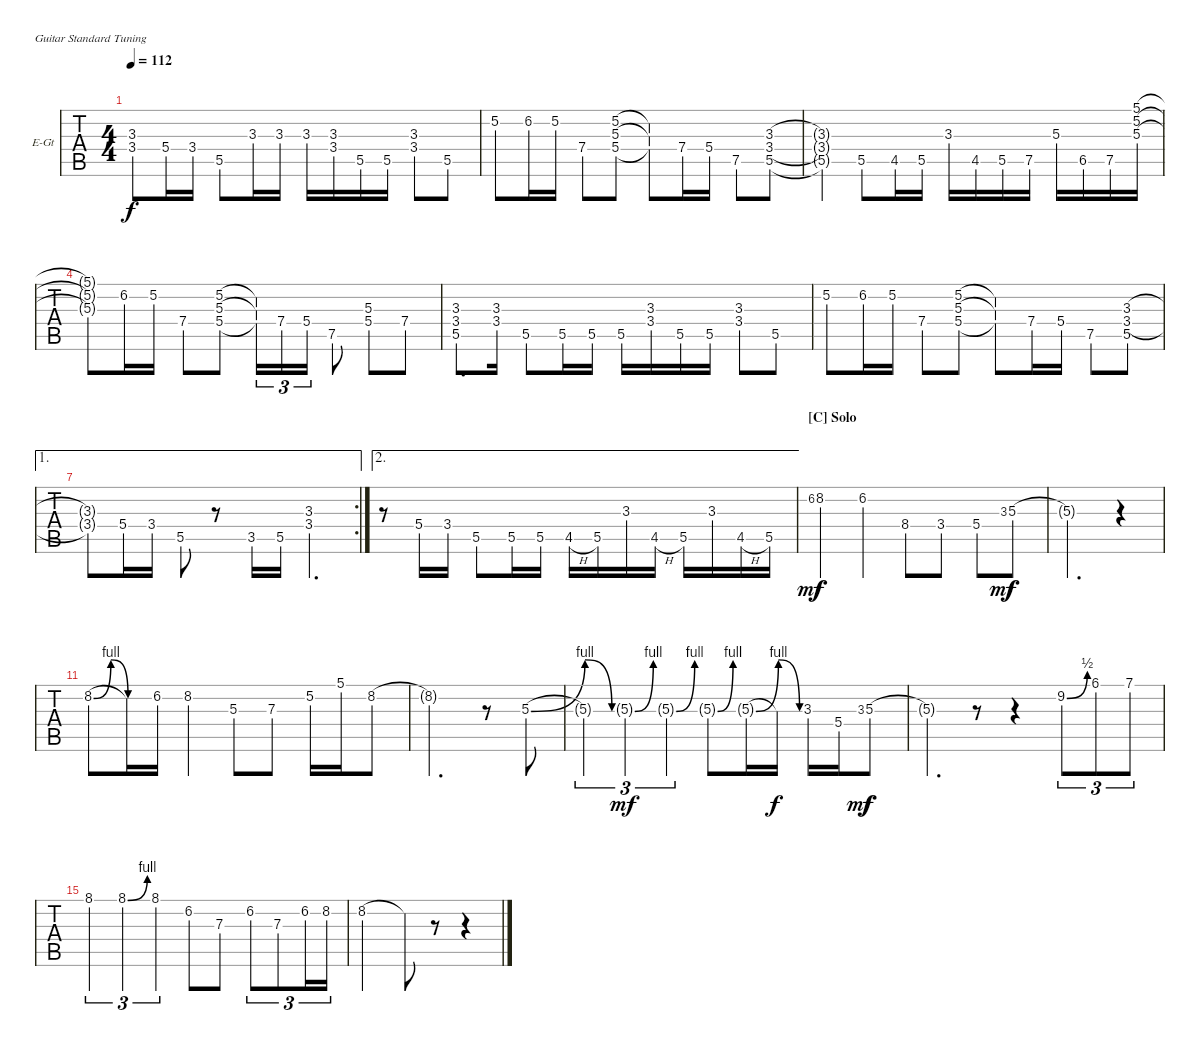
\bracketExtendMode nobrackets
\firstSystemTrackNameOrientation horizontal
\otherSystemsTrackNameOrientation horizontal
\defaultBarNumberDisplay FirstOfSystem
\track ("Guitar 1" "E-Gt") {instrument distortionguitar}
\staff {tabs}
\tuning (E4 B3 G3 D3 A2 E2)
\ts (4 4)
\tempo 112
\clef g2
\ks c
(3.3 3.4).8{lyrics (0 "") lyrics (1 "") lyrics (2 "") lyrics (3 "") lyrics (4 "") dy f} 5.4.16{lyrics (0 "") lyrics (1 "") lyrics (2 "") lyrics (3 "") lyrics (4 "")} 3.4.16{lyrics (0 "") lyrics (1 "") lyrics (2 "") lyrics (3 "") lyrics (4 "")} 5.5.8{lyrics (0 "") lyrics (1 "") lyrics (2 "") lyrics (3 "") lyrics (4 "")} 3.3.16 3.3.16 3.3.16 (3.3 3.4).16 5.5.16 5.5.16 (3.3 3.4).8 5.5.8 |
5.2.8{lyrics (0 "") lyrics (1 "") lyrics (2 "") lyrics (3 "") lyrics (4 "")} 6.2.16{lyrics (0 "") lyrics (1 "") lyrics (2 "") lyrics (3 "") lyrics (4 "")} 5.2.16{lyrics (0 "") lyrics (1 "") lyrics (2 "") lyrics (3 "") lyrics (4 "")} 7.4.8{lyrics (0 "") lyrics (1 "") lyrics (2 "") lyrics (3 "") lyrics (4 "")} (5.2 5.3 5.4).8 (5.2{t} 5.3{t} 5.4{t}).8 7.4.16 5.4.16 7.5.8 (3.3 3.4 5.5).8 |
(3.3{t} 3.4{t} 5.5{t}).4{lyrics (0 "") lyrics (1 "") lyrics (2 "") lyrics (3 "") lyrics (4 "")} 5.5.8{lyrics (0 "") lyrics (1 "") lyrics (2 "") lyrics (3 "") lyrics (4 "")} 4.5.16{lyrics (0 "") lyrics (1 "") lyrics (2 "") lyrics (3 "") lyrics (4 "")} 5.5.16{lyrics (0 "") lyrics (1 "") lyrics (2 "") lyrics (3 "") lyrics (4 "")} 3.3.16 4.5.16 5.5.16 7.5.16 5.3.16 6.5.16 7.5.16 (5.1 5.2 5.3).16 |
(5.1{t} 5.2{t} 5.3{t}).8{lyrics (0 "") lyrics (1 "") lyrics (2 "") lyrics (3 "") lyrics (4 "")} 6.2.16{lyrics (0 "") lyrics (1 "") lyrics (2 "") lyrics (3 "") lyrics (4 "")} 5.2.16{lyrics (0 "") lyrics (1 "") lyrics (2 "") lyrics (3 "") lyrics (4 "")} 7.4.8{lyrics (0 "") lyrics (1 "") lyrics (2 "") lyrics (3 "") lyrics (4 "")} (5.2 5.3 5.4).8 (5.2{t} 5.3{t} 5.4{t}).16{tu (3 2)} 7.4.16{tu (3 2)} 5.4.16{tu (3 2)} 7.5.8 (5.3 5.4).8 7.4.8 |
(3.3 3.4 5.5).8{d lyrics (0 "") lyrics (1 "") lyrics (2 "") lyrics (3 "") lyrics (4 "")} (3.3 3.4).16{lyrics (0 "") lyrics (1 "") lyrics (2 "") lyrics (3 "") lyrics (4 "")} 5.5.8{lyrics (0 "") lyrics (1 "") lyrics (2 "") lyrics (3 "") lyrics (4 "")} 5.5.16{lyrics (0 "") lyrics (1 "") lyrics (2 "") lyrics (3 "") lyrics (4 "")} 5.5.16 5.5.16 (3.3 3.4).16 5.5.16 5.5.16 (3.3 3.4).8 5.5.8 |
5.2.8{lyrics (0 "") lyrics (1 "") lyrics (2 "") lyrics (3 "") lyrics (4 "")} 6.2.16{lyrics (0 "") lyrics (1 "") lyrics (2 "") lyrics (3 "") lyrics (4 "")} 5.2.16{lyrics (0 "") lyrics (1 "") lyrics (2 "") lyrics (3 "") lyrics (4 "")} 7.4.8{lyrics (0 "") lyrics (1 "") lyrics (2 "") lyrics (3 "") lyrics (4 "")} (5.2 5.3 5.4).8 (5.2{t} 5.3{t} 5.4{t}).8 7.4.16 5.4.16 7.5.8 (3.3 3.4 5.5).8 |
\ae 1
\rc 2
(3.3{t} 3.4{t}).8{lyrics (0 "") lyrics (1 "") lyrics (2 "") lyrics (3 "") lyrics (4 "")} 5.4.16{lyrics (0 "") lyrics (1 "") lyrics (2 "") lyrics (3 "") lyrics (4 "")} 3.4.16{lyrics (0 "") lyrics (1 "") lyrics (2 "") lyrics (3 "") lyrics (4 "")} 5.5.8{lyrics (0 "") lyrics (1 "") lyrics (2 "") lyrics (3 "") lyrics (4 "")} r.8 3.5.16 5.5.16 (3.4 3.3).4{d} |
\ae 2
r.8{lyrics (0 "") lyrics (1 "") lyrics (2 "") lyrics (3 "") lyrics (4 "")} 5.4.16{lyrics (0 "") lyrics (1 "") lyrics (2 "") lyrics (3 "") lyrics (4 "")} 3.4.16{lyrics (0 "") lyrics (1 "") lyrics (2 "") lyrics (3 "") lyrics (4 "")} 5.5.8{lyrics (0 "") lyrics (1 "") lyrics (2 "") lyrics (3 "") lyrics (4 "")} 5.5.16 5.5.16 4.5{h}.16 5.5.16 3.3.16 4.5{h}.16 5.5.16 3.3.16 4.5{h}.16 5.5.16 |
\section ("C" "Solo")
6.2.8{lyrics (0 "") lyrics (1 "") lyrics (2 "") lyrics (3 "") lyrics (4 "") gr dy mf} 8.2.4{lyrics (0 "") lyrics (1 "") lyrics (2 "") lyrics (3 "") lyrics (4 "") dy f} 6.2.4{lyrics (0 "") lyrics (1 "") lyrics (2 "") lyrics (3 "") lyrics (4 "")} 8.4.8{lyrics (0 "") lyrics (1 "") lyrics (2 "") lyrics (3 "") lyrics (4 "")} 3.4.8 5.4.8 3.3.8{gr dy mf} 5.3.8{dy f} |
5.3{t}.2{d lyrics (0 "") lyrics (1 "") lyrics (2 "") lyrics (3 "") lyrics (4 "")} r.4 |
8.2{be (bendrelease 0 0 30 4 30 4 60 0)}.8{lyrics (0 "") lyrics (1 "") lyrics (2 "") lyrics (3 "") lyrics (4 "")} 8.2{be (hold 0 0 60 0) t}.16{lyrics (0 "") lyrics (1 "") lyrics (2 "") lyrics (3 "") lyrics (4 "")} 6.2.16{lyrics (0 "") lyrics (1 "") lyrics (2 "") lyrics (3 "") lyrics (4 "")} 8.2.4{lyrics (0 "") lyrics (1 "") lyrics (2 "") lyrics (3 "") lyrics (4 "")} 5.3.8 7.3.8 5.2.16 5.1.16 8.2.8 |
8.2{t}.2{d lyrics (0 "") lyrics (1 "") lyrics (2 "") lyrics (3 "") lyrics (4 "")} r.8 5.3{be (bend 0 0 60 4)}.8{lyrics (0 "") lyrics (1 "") lyrics (2 "") lyrics (3 "") lyrics (4 "")} |
5.3{be (release 0 4 60 0) t}.4{tu (3 2) lyrics (0 "") lyrics (1 "") lyrics (2 "") lyrics (3 "") lyrics (4 "")} 5.3{be (bend 0 0 60 4) g}.4{tu (3 2) lyrics (0 "") lyrics (1 "") lyrics (2 "") lyrics (3 "") lyrics (4 "") dy mf} 5.3{be (bend 0 0 60 4) g}.4{tu (3 2) lyrics (0 "") lyrics (1 "") lyrics (2 "") lyrics (3 "") lyrics (4 "")} 5.3{be (bend 0 0 60 4) g}.8{lyrics (0 "") lyrics (1 "") lyrics (2 "") lyrics (3 "") lyrics (4 "")} 5.3{be (bend 0 0 60 4) g}.16 5.3{be (release 0 4 60 0) t}.16{dy f} 3.3.16 5.4.16 3.3.8{gr dy mf} 5.3.8{dy f} |
5.3{t}.4{d lyrics (0 "") lyrics (1 "") lyrics (2 "") lyrics (3 "") lyrics (4 "")} r.8 r.4 9.2{be (bend 0 0 60 2)}.8{tu (3 2) lyrics (0 "") lyrics (1 "") lyrics (2 "") lyrics (3 "") lyrics (4 "")} 6.1.8{tu (3 2) lyrics (0 "") lyrics (1 "") lyrics (2 "") lyrics (3 "") lyrics (4 "")} 7.1.8{tu (3 2) lyrics (0 "") lyrics (1 "") lyrics (2 "") lyrics (3 "") lyrics (4 "")} |
8.1.4{tu (3 2) lyrics (0 "") lyrics (1 "") lyrics (2 "") lyrics (3 "") lyrics (4 "")} 8.1{be (bend 0 0 60 4)}.4{tu (3 2) lyrics (0 "") lyrics (1 "") lyrics (2 "") lyrics (3 "") lyrics (4 "")} 8.1.4{tu (3 2) lyrics (0 "") lyrics (1 "") lyrics (2 "") lyrics (3 "") lyrics (4 "")} 6.2.8{lyrics (0 "") lyrics (1 "") lyrics (2 "") lyrics (3 "") lyrics (4 "")} 7.3.8 6.2.8{tu (3 2)} 7.3.8{tu (3 2)} 6.2.16{tu (3 2)} 8.2.16{tu (3 2)} |
8.2.2{lyrics (0 "") lyrics (1 "") lyrics (2 "") lyrics (3 "") lyrics (4 "")} 8.2{t}.8{lyrics (0 "") lyrics (1 "") lyrics (2 "") lyrics (3 "") lyrics (4 "")} r.8 r.4
